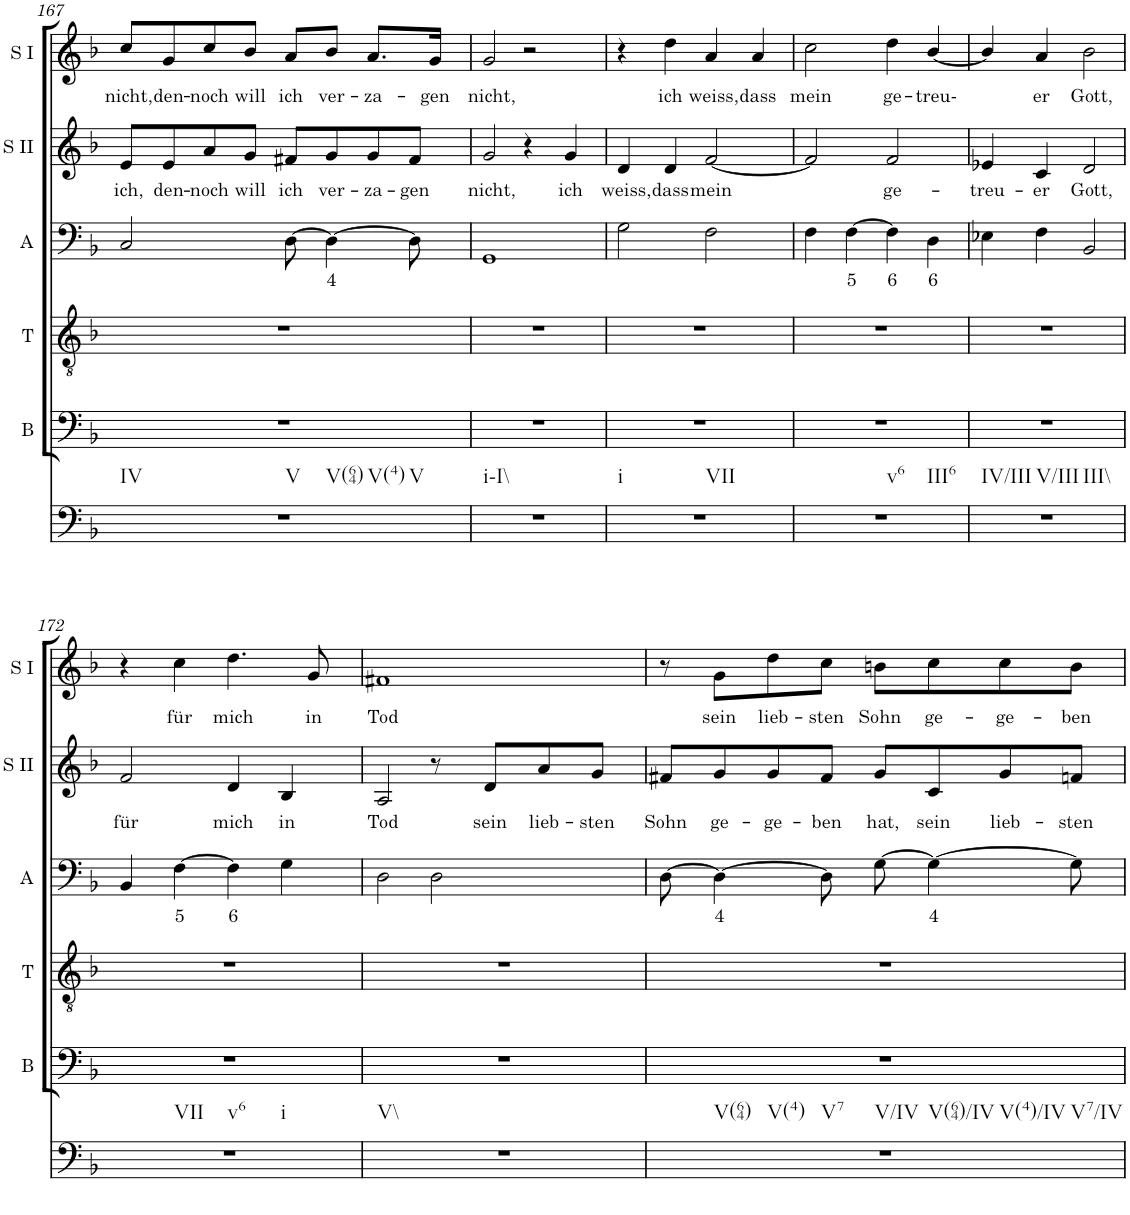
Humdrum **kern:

**kern	**kern	**kern	**kern	**text	**kern	**text	**kern	**text
*part6	*part5	*part4	*part3	*part3	*part2	*part2	*part1	*part1
*staff6	*staff5	*staff4	*staff3	*staff3	*staff2	*staff2	*staff1	*staff1
*I"Continuo	*I"Bass	*I"Tenor	*I"Alto	*	*I"Soprano II	*	*I"Soprano I	*
*	*I'B	*I'T	*I'A	*	*I'S II	*	*I'S I	*
!!LO:PB:g=z
*clefF4	*clefF4	*clefF4	*clefF4	*	*clefGv2	*	*clefG2	*
*k[b-]	*k[b-]	*k[b-]	*k[b-]	*	*k[b-]	*	*k[b-]	*
*M4/4	*M4/4	*M4/4	*M4/4	*	*M4/4	*	*M4/4	*
=167	=167	=167	=167	=167	=167	=167	=167	=167
!LO:TX:b:t=IV	!	!	!	!	!	!	!	!
!LO:TX:b:t=V	!	!	!	!	!	!	!	!
!LO:TX:b:t=V(64)	!	!	!	!	!	!	!	!
!LO:TX:b:t=V(4)	!	!	!	!	!	!	!	!
!LO:TX:b:t=V	!	!	!	!	!	!	!	!
!	!	!	!	!	!	!LO:LY:b	!	!LO:LY:b
1r	1r	1r	2C/	.	8e/L	ich,	8cc/L	nicht,
!	!	!	!	!	!	!LO:LY:b	!	!LO:LY:b
.	.	.	.	.	8e/	den-	8g/	den-
!	!	!	!	!	!	!LO:LY:b	!	!LO:LY:b
.	.	.	.	.	8a/	noch	8cc/	noch
!	!	!	!	!	!	!LO:LY:b	!	!LO:LY:b
.	.	.	.	.	8g/J	will	8b-/J	will
!	!	!	!	!	!	!LO:LY:b	!	!LO:LY:b
.	.	.	[8D\	.	8f#X/L	ich	8a/L	ich
!	!	!	!	!LO:LY:b	!	!LO:LY:b	!	!LO:LY:b
.	.	.	4D\_	4	8g/	ver-	8b-/J	ver-
!	!	!	!	!	!	!LO:LY:b	!	!LO:LY:b
.	.	.	.	.	8g/	za-	8.a/L	za-
!	!	!	!	!	!	!LO:LY:b	!	!
.	.	.	8D\]	.	8f#/J	gen	.	.
!	!	!	!	!	!	!	!	!LO:LY:b
.	.	.	.	.	.	.	16g/Jk	gen
=168	=168	=168	=168	=168	=168	=168	=168	=168
!LO:TX:b:t=i\\-I\\	!	!	!	!	!	!	!	!
!	!	!	!	!	!	!LO:LY:b	!	!LO:LY:b
1r	1r	1r	1GG	.	2g/	nicht,	2g/	nicht,
.	.	.	.	.	4r	.	2r	.
!	!	!	!	!	!	!LO:LY:b	!	!
.	.	.	.	.	4g/	ich	.	.
=169	=169	=169	=169	=169	=169	=169	=169	=169
!LO:TX:b:t=i	!	!	!	!	!	!	!	!
!LO:TX:b:t=VII	!	!	!	!	!	!	!	!
!	!	!	!	!	!	!LO:LY:b	!	!
1r	1r	1r	2G\	.	4d/	weiss,	4r	.
!	!	!	!	!	!	!LO:LY:b	!	!LO:LY:b
.	.	.	.	.	4d/	dass	4dd\	ich
!	!	!	!	!	!	!LO:LY:b	!	!LO:LY:b
.	.	.	2F\	.	[2f/	mein	4a/	weiss,
!	!	!	!	!	!	!	!	!LO:LY:b
.	.	.	.	.	.	.	4a/	dass
=170	=170	=170	=170	=170	=170	=170	=170	=170
!LO:TX:b:t=v6	!	!	!	!	!	!	!	!
!LO:TX:b:t=III6	!	!	!	!	!	!	!	!
!	!	!	!	!	!	!	!	!LO:LY:b
1r	1r	1r	4F\	.	2f/]	.	2cc\	mein
!	!	!	!	!LO:LY:b	!	!	!	!
.	.	.	[4F\	5	.	.	.	.
!	!	!	!	!LO:LY:b	!	!LO:LY:b	!	!LO:LY:b
.	.	.	4F\]	6	2f/	ge-	4dd\	ge-
!	!	!	!	!LO:LY:b	!	!	!	!LO:LY:b
.	.	.	4D\	6	.	.	[4b-/	treu-
=171	=171	=171	=171	=171	=171	=171	=171	=171
!LO:TX:b:t=IV/III	!	!	!	!	!	!	!	!
!LO:TX:b:t=V/III	!	!	!	!	!	!	!	!
!LO:TX:b:t=III\\	!	!	!	!	!	!	!	!
!	!	!	!	!	!	!LO:LY:b	!	!
1r	1r	1r	4E-X\	.	4e-X/	treu-	4b-/]	.
!	!	!	!	!	!	!LO:LY:b	!	!LO:LY:b
.	.	.	4F\	.	4c/	er	4a/	er
!	!	!	!	!	!	!LO:LY:b	!	!LO:LY:b
.	.	.	2BB-/	.	2d/	Gott,	2b-\	Gott,
!!LO:LB:g=z
=172	=172	=172	=172	=172	=172	=172	=172	=172
!LO:TX:b:t=VII	!	!	!	!	!	!	!	!
!LO:TX:b:t=v6	!	!	!	!	!	!	!	!
!LO:TX:b:t=i	!	!	!	!	!	!	!	!
!	!	!	!	!	!	!LO:LY:b	!	!
1r	1r	1r	4BB-/	.	2f/	für	4r	.
!	!	!	!	!LO:LY:b	!	!	!	!LO:LY:b
.	.	.	[4F\	5	.	.	4cc\	für
!	!	!	!	!LO:LY:b	!	!LO:LY:b	!	!LO:LY:b
.	.	.	4F\]	6	4d/	mich	4.dd\	mich
!	!	!	!	!	!	!LO:LY:b	!	!
.	.	.	4G\	.	4B-/	in	.	.
!	!	!	!	!	!	!	!	!LO:LY:b
.	.	.	.	.	.	.	8g/	in
=173	=173	=173	=173	=173	=173	=173	=173	=173
!LO:TX:b:t=V\\	!	!	!	!	!	!	!	!
!	!	!	!	!	!	!LO:LY:b	!	!LO:LY:b
1r	1r	1r	2D\	.	2A/	Tod	1f#X	Tod
.	.	.	2D\	.	8r	.	.	.
!	!	!	!	!	!	!LO:LY:b	!	!
.	.	.	.	.	8d/L	sein	.	.
!	!	!	!	!	!	!LO:LY:b	!	!
.	.	.	.	.	8a/	lieb-	.	.
!	!	!	!	!	!	!LO:LY:b	!	!
.	.	.	.	.	8g/J	sten	.	.
=174	=174	=174	=174	=174	=174	=174	=174	=174
!LO:TX:b:t=V(64)	!	!	!	!	!	!	!	!
!LO:TX:b:t=V(4)	!	!	!	!	!	!	!	!
!LO:TX:b:t=V7	!	!	!	!	!	!	!	!
!LO:TX:b:t=V/IV	!	!	!	!	!	!	!	!
!LO:TX:b:t=V(64)/IV	!	!	!	!	!	!	!	!
!LO:TX:b:t=V(4)/IV	!	!	!	!	!	!	!	!
!LO:TX:b:t=V7/IV	!	!	!	!	!	!	!	!
!	!	!	!	!	!	!LO:LY:b	!	!
1r	1r	1r	[8D\	.	8f#X/L	Sohn	8r	.
!	!	!	!	!LO:LY:b	!	!LO:LY:b	!	!LO:LY:b
.	.	.	4D\_	4	8g/	ge-	8g\L	sein
!	!	!	!	!	!	!LO:LY:b	!	!LO:LY:b
.	.	.	.	.	8g/	ge-	8dd\	lieb-
!	!	!	!	!	!	!LO:LY:b	!	!LO:LY:b
.	.	.	8D\]	.	8f#/J	ben	8cc\J	sten
!	!	!	!	!	!	!LO:LY:b	!	!LO:LY:b
.	.	.	[8G\	.	8g/L	hat,	8bn\L	Sohn
!	!	!	!	!LO:LY:b	!	!LO:LY:b	!	!LO:LY:b
.	.	.	4G\_	4	8c/	sein	8cc\	ge-
!	!	!	!	!	!	!LO:LY:b	!	!LO:LY:b
.	.	.	.	.	8g/	lieb-	8cc\	ge-
!	!	!	!	!	!	!LO:LY:b	!	!LO:LY:b
.	.	.	8G\]	.	8fn/J	sten	8b\J	ben
=	=	=	=	=	=	=	=	=
*-	*-	*-	*-	*-	*-	*-	*-	*-
